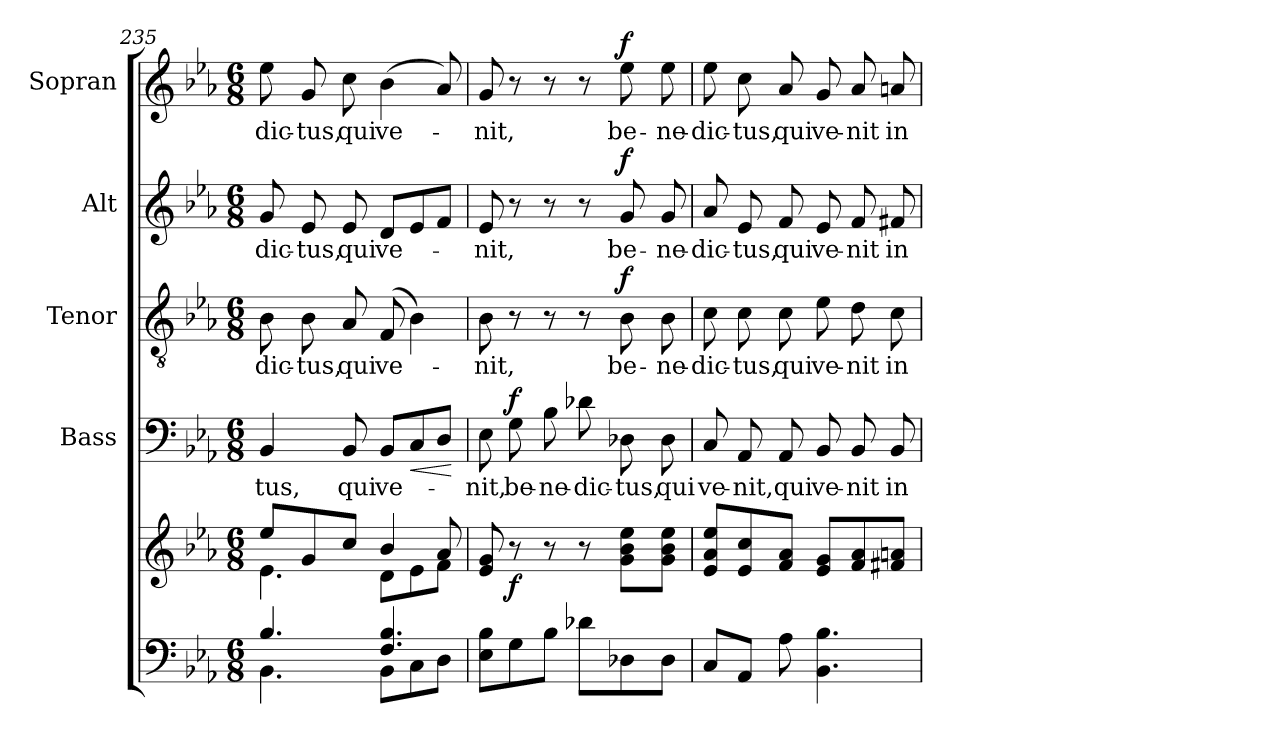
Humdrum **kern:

**kern	**kern	**dynam	**kern	**text	**dynam	**kern	**text	**dynam	**kern	**text	**dynam	**kern	**text	**dynam
*part5	*part5	*part5	*part4	*part4	*part4	*part3	*part3	*part3	*part2	*part2	*part2	*part1	*part1	*part1
*staff6	*staff5	*staff5/6	*staff4	*staff4	*staff4	*staff3	*staff3	*staff3	*staff2	*staff2	*staff2	*staff1	*staff1	*staff1
*	*	*	*I"Bass	*	*	*I"Tenor	*	*	*I"Alt	*	*	*I"Sopran	*	*
*	*	*	*I'B.	*	*	*I'T.	*	*	*I'A.	*	*	*I'S.	*	*
!!LO:LB:g=z
*clefF4	*clefG2	*	*clefF4	*	*	*clefGv2	*	*	*clefG2	*	*	*clefG2	*	*
*k[b-e-a-]	*k[b-e-a-]	*	*k[b-e-a-]	*	*	*k[b-e-a-]	*	*	*k[b-e-a-]	*	*	*k[b-e-a-]	*	*
*E-:	*E-:	*	*E-:	*	*	*E-:	*	*	*E-:	*	*	*E-:	*	*
*M6/8	*M6/8	*	*M6/8	*	*	*M6/8	*	*	*M6/8	*	*	*M6/8	*	*
=235	=235	=235	=235	=235	=235	=235	=235	=235	=235	=235	=235	=235	=235	=235
*^	*^	*	*	*	*	*	*	*	*	*	*	*	*	*
!	!	!	!	!	!	!LO:LY:b	!	!	!LO:LY:b	!	!	!LO:LY:b	!	!	!LO:LY:b	!
4.B-/	4.BB-\	8ee-/L	4.e-\	.	4BB-/	-tus,	.	8B-\	-dic-	.	8g/	-dic-	.	8ee-\	-dic-	.
!	!	!	!	!	!	!	!	!	!LO:LY:b	!	!	!LO:LY:b	!	!	!LO:LY:b	!
.	.	8g/	.	.	.	.	.	8B-\	-tus,	.	8e-/	-tus,	.	8g/	-tus,	.
!	!	!	!	!	!	!LO:LY:b	!	!	!LO:LY:b	!	!	!LO:LY:b	!	!	!LO:LY:b	!
.	.	8cc/J	.	.	8BB-/	qui	.	8A-/	qui	.	8e-/	qui	.	8cc\	qui	.
!	!	!	!	!	!	!LO:LY:b	!	!	!LO:LY:b	!	!	!LO:LY:b	!	!	!LO:LY:b	!
4.F/ 4.B-/	8BB-\L	4b-/	8d\L	.	8BB-/L	ve-	.	(8F/	ve-	.	8d/L	ve-	.	(>4b-\	ve-	.
!	!	!	!	!	!	!	!LO:HP:b	!	!	!	!	!	!	!	!	!
.	8C\	.	8e-\	.	8C/	.	<	4B-\)	.	.	8e-/	.	.	.	.	.
.	8D\J	8a-/	8f\J	.	8D/J	.	.	.	.	.	8f/J	.	.	8a-/)	.	.
*v	*v	*	*	*	*	*	*	*	*	*	*	*	*	*	*	*
*	*v	*v	*	*	*	*	*	*	*	*	*	*	*	*	*
.	.	.	.	.	[	.	.	.	.	.	.	.	.	.
=236	=236	=236	=236	=236	=236	=236	=236	=236	=236	=236	=236	=236	=236	=236
!	!	!	!	!LO:LY:b	!	!	!LO:LY:b	!	!	!LO:LY:b	!	!	!LO:LY:b	!
8E-\ 8B-\L	8e-/ 8g/	.	8E-\	-nit,	.	8B-\	-nit,	.	8e-/	-nit,	.	8g/	-nit,	.
!	!	!LO:DY:b	!	!LO:LY:b	!LO:DY:a	!	!	!	!	!	!	!	!	!
8G\	8r	f	8G\	be-	f	8r	.	.	8r	.	.	8r	.	.
!	!	!	!	!LO:LY:b	!	!	!	!	!	!	!	!	!	!
8B-\J	8r	.	8B-\	-ne-	.	8r	.	.	8r	.	.	8r	.	.
!	!	!	!	!LO:LY:b	!	!	!	!	!	!	!	!	!	!
8d-X\L	8r	.	8d-X\	-dic-	.	8r	.	.	8r	.	.	8r	.	.
!	!	!	!	!LO:LY:b	!	!	!LO:LY:b	!LO:DY:a	!	!LO:LY:b	!LO:DY:a	!	!LO:LY:b	!LO:DY:a
8D-X\	8g\ 8b-\ 8ee-\L	.	8D-X\	-tus,	.	8B-\	be-	f	8g/	be-	f	8ee-\	be-	f
!	!	!	!	!LO:LY:b	!	!	!LO:LY:b	!	!	!LO:LY:b	!	!	!LO:LY:b	!
8D-\J	8g\ 8b-\ 8ee-\J	.	8D-\	qui	.	8B-\	-ne-	.	8g/	-ne-	.	8ee-\	-ne-	.
=237	=237	=237	=237	=237	=237	=237	=237	=237	=237	=237	=237	=237	=237	=237
!	!	!	!	!LO:LY:b	!	!	!LO:LY:b	!	!	!LO:LY:b	!	!	!LO:LY:b	!
8C/L	8e-/ 8a-/ 8ee-/L	.	8C/	ve-	.	8c\	-dic-	.	8a-/	-dic-	.	8ee-\	-dic-	.
!	!	!	!	!LO:LY:b	!	!	!LO:LY:b	!	!	!LO:LY:b	!	!	!LO:LY:b	!
8AA-/J	8e-/ 8cc/	.	8AA-/	-nit,	.	8c\	-tus,	.	8e-/	-tus,	.	8cc\	-tus,	.
!	!	!	!	!LO:LY:b	!	!	!LO:LY:b	!	!	!LO:LY:b	!	!	!LO:LY:b	!
8A-\	8f/ 8a-/J	.	8AA-/	qui	.	8c\	qui	.	8f/	qui	.	8a-/	qui	.
!	!	!	!	!LO:LY:b	!	!	!LO:LY:b	!	!	!LO:LY:b	!	!	!LO:LY:b	!
4.BB-\ 4.B-\	8e-/ 8g/L	.	8BB-/	ve-	.	8e-\	ve-	.	8e-/	ve-	.	8g/	ve-	.
!	!	!	!	!LO:LY:b	!	!	!LO:LY:b	!	!	!LO:LY:b	!	!	!LO:LY:b	!
.	8f/ 8a-/	.	8BB-/	-nit	.	8d\	-nit	.	8f/	-nit	.	8a-/	-nit	.
!	!	!	!	!LO:LY:b	!	!	!LO:LY:b	!	!	!LO:LY:b	!	!	!LO:LY:b	!
.	8f#X/ 8an/J	.	8BB-/	in	.	8c\	in	.	8f#X/	in	.	8an/	in	.
=	=	=	=	=	=	=	=	=	=	=	=	=	=	=
*-	*-	*-	*-	*-	*-	*-	*-	*-	*-	*-	*-	*-	*-	*-
